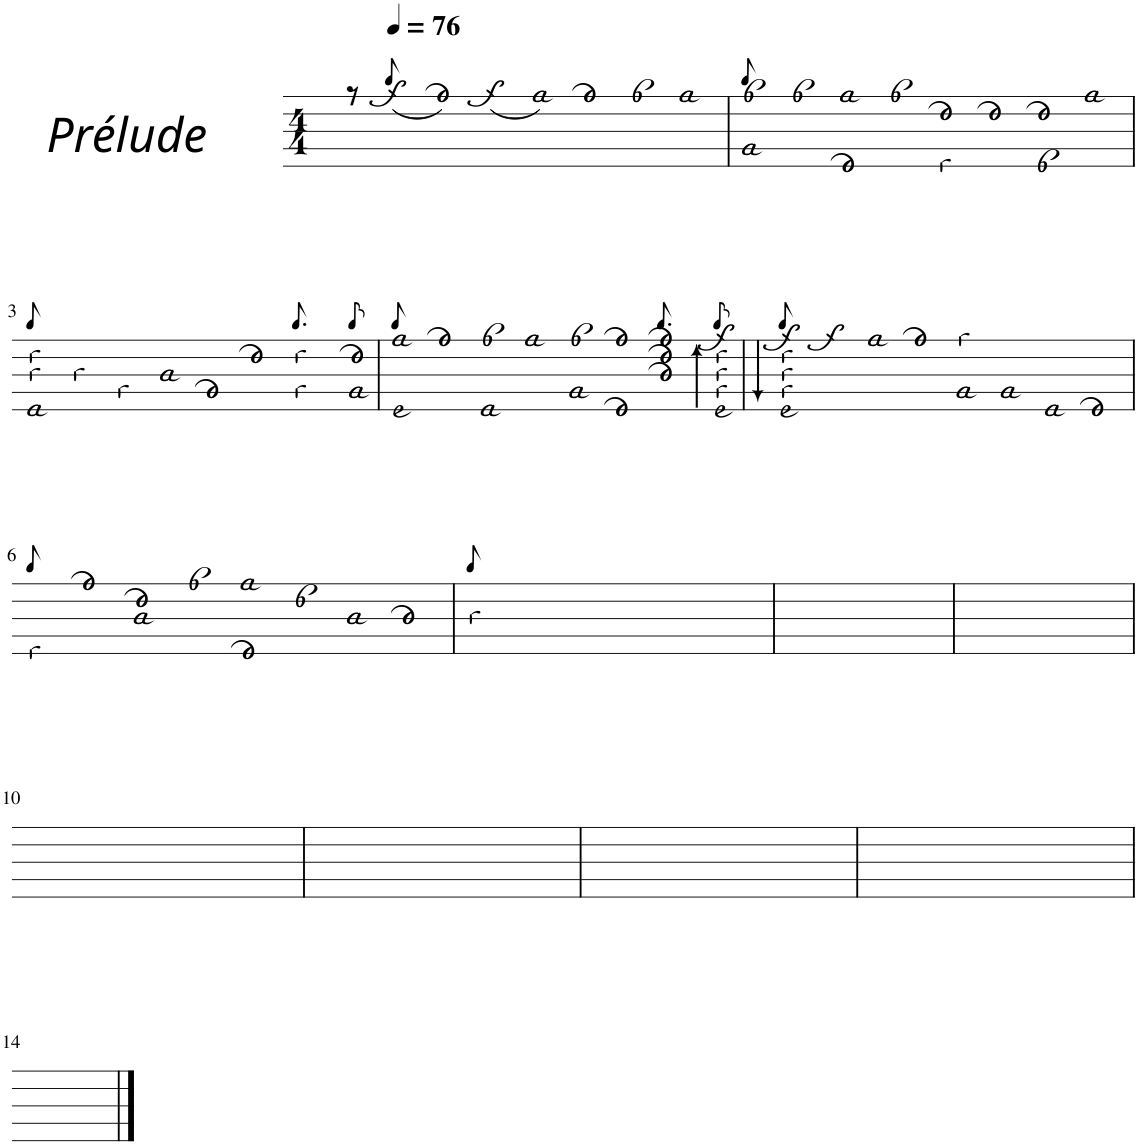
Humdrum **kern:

**kern
*part1
*staff1
*I"Guitare classique
*I'Guit.
*stria5
*k[f#c#g#]
*M4/4
=1
8r
*MM76
(<8a
8gL)
(<8aJ
8eL)
8gJ
8e#L
8eJ
=2
8D 8e#L
8e#J
8C 8eL
8e#J
8BB 8dL
8dJ
8AA# 8dL
8eJ
!!LO:LB:g=z
=3
8AA 8A 8c#L
8AJ
8EL
8GJ
8E#L
8dJ
8.E 8.c#L
16D 16dJk
=4
8C# 8eL
8gJ
8AA 8e#L
8eJ
8D 8fL
8C 8f##J
8.A# 8.d 8.gL
16C#:: 16E:: 16A:: 16c#:: 16a::Jk
=5
8C#::;< 8E::;< 8A::;< 8c#::;< 8a::;<L
8aJ
8eL
8gJ
8D 8f#L
8DJ
8AAL
8CJ
!!LO:LB:g=z
=6
8BBL
8gJ
8G 8dL
8e#J
8C 8eL
8cJ
8GL
8A#J
=7
8A
8r
4r
2r
=8
1r
=9
1r
!!LO:LB:g=z
=10
1r
=11
1r
=12
1r
=13
1r
!!LO:LB:g=z
=14
1r
==
*-
